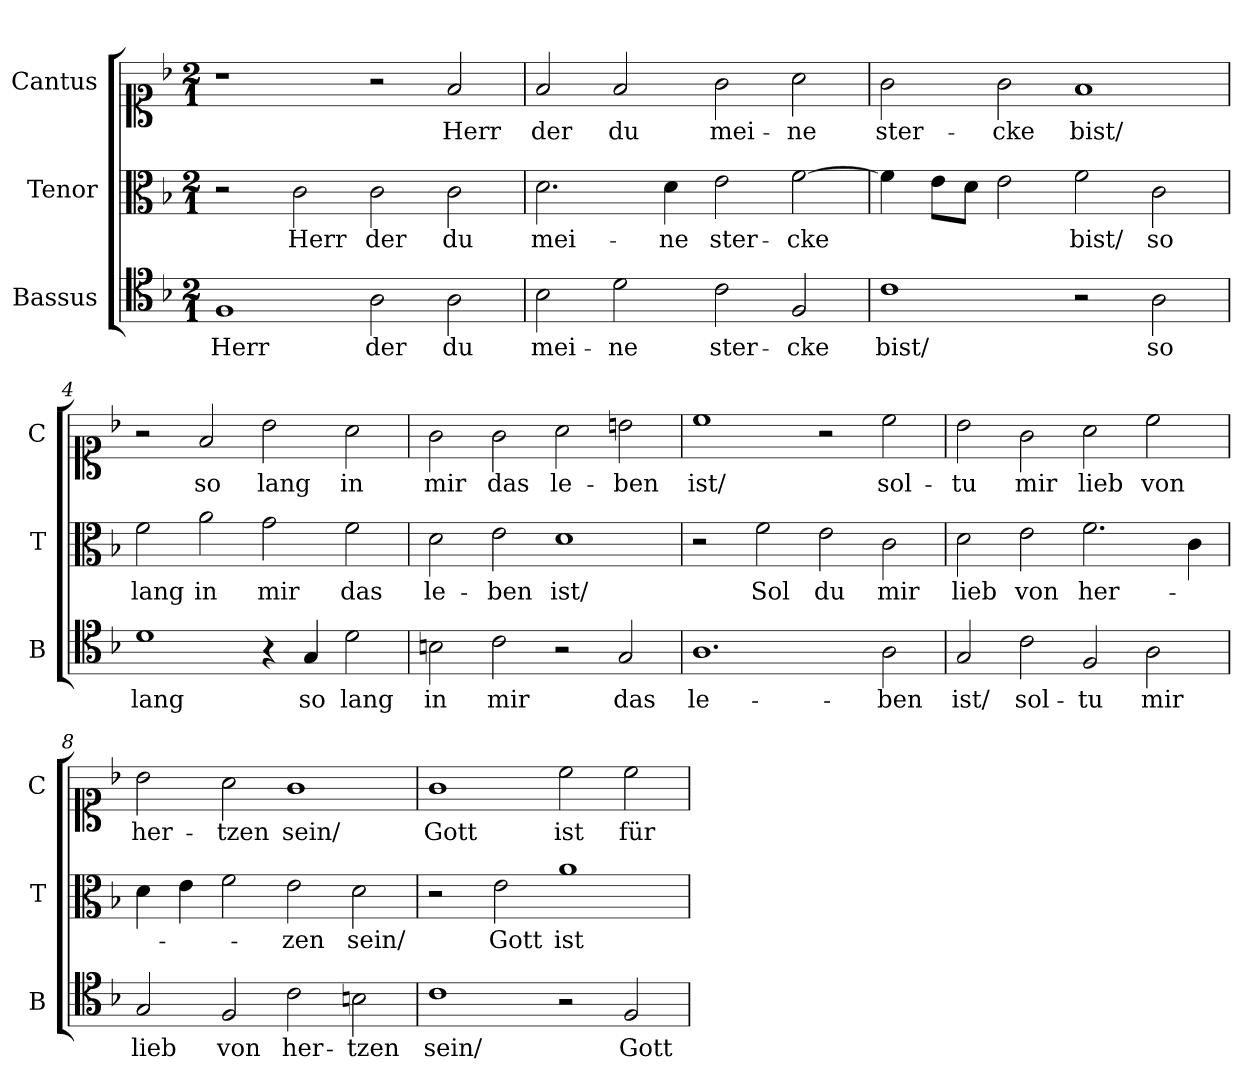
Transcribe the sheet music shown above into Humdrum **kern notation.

**kern	**text	**kern	**text	**kern	**text
*part3	*part3	*part2	*part2	*part1	*part1
*staff3	*staff3	*staff2	*staff2	*staff1	*staff1
*I"Bassus	*	*I"Tenor	*	*I"Cantus	*
*I'B	*	*I'T	*	*I'C	*
*clefC4	*	*clefC3	*	*clefC1	*
*k[b-]	*	*k[b-]	*	*k[b-]	*
*F:ion	*	*F:ion	*	*F:ion	*
*M2/1	*	*M2/1	*	*M2/1	*
*MM180	*	*MM180	*	*MM180	*
=1	=1	=1	=1	=1	=1
1F	Herr	2r	.	1r	.
.	.	2c	Herr	.	.
2A	der	2c	der	2r	.
2A	du	2c	du	2f	Herr
=2	=2	=2	=2	=2	=2
2B-	mei-	2.d	mei-	2f	der
2d	-ne	.	.	2f	du
.	.	4d	-ne	.	.
2c	ster-	2e	ster-	2g	mei-
2F	-cke	[2f	-cke	2a	-ne
=3	=3	=3	=3	=3	=3
1c	bist/	4f]	.	2g	ster-
.	.	8e\L	.	.	.
.	.	8d\J	.	.	.
.	.	2e	.	2g	-cke
2r	.	2f	bist/	1f	bist/
2A	so	2c	so	.	.
=4	=4	=4	=4	=4	=4
1d	lang	2f	lang	2r	.
.	.	2a	in	2f	so
4r	.	2g	mir	2b-	lang
4G	so	.	.	.	.
2d	lang	2f	das	2a	in
=5	=5	=5	=5	=5	=5
2Bn	in	2d	le-	2g	mir
2c	mir	2e	-ben	2g	das
2r	.	1d	ist/	2a	le-
2G	das	.	.	2bn	-ben
=6	=6	=6	=6	=6	=6
1.A	le-	2r	.	1cc	ist/
.	.	2f	Sol	.	.
.	.	2e	du	2r	.
2A	-ben	2c	mir	2cc	sol-
=7	=7	=7	=7	=7	=7
2G	ist/	2d	lieb	2b-	-tu
2c	sol-	2e	von	2g	mir
2F	-tu	2.f	her-	2a	lieb
2A	mir	.	.	2cc	von
.	.	4c	.	.	.
=8	=8	=8	=8	=8	=8
2G	lieb	4d	.	2b-	her-
.	.	4e	.	.	.
2F	von	2f	.	2a	-tzen
2c	her-	2e	-zen	1g	sein/
2Bn	-tzen	2d	sein/	.	.
=9	=9	=9	=9	=9	=9
1c	sein/	2r	.	1g	Gott
.	.	2e	Gott	.	.
2r	.	1a	ist	2cc	ist
2F	Gott	.	.	2cc	für-
=	=	=	=	=	=
*-	*-	*-	*-	*-	*-
